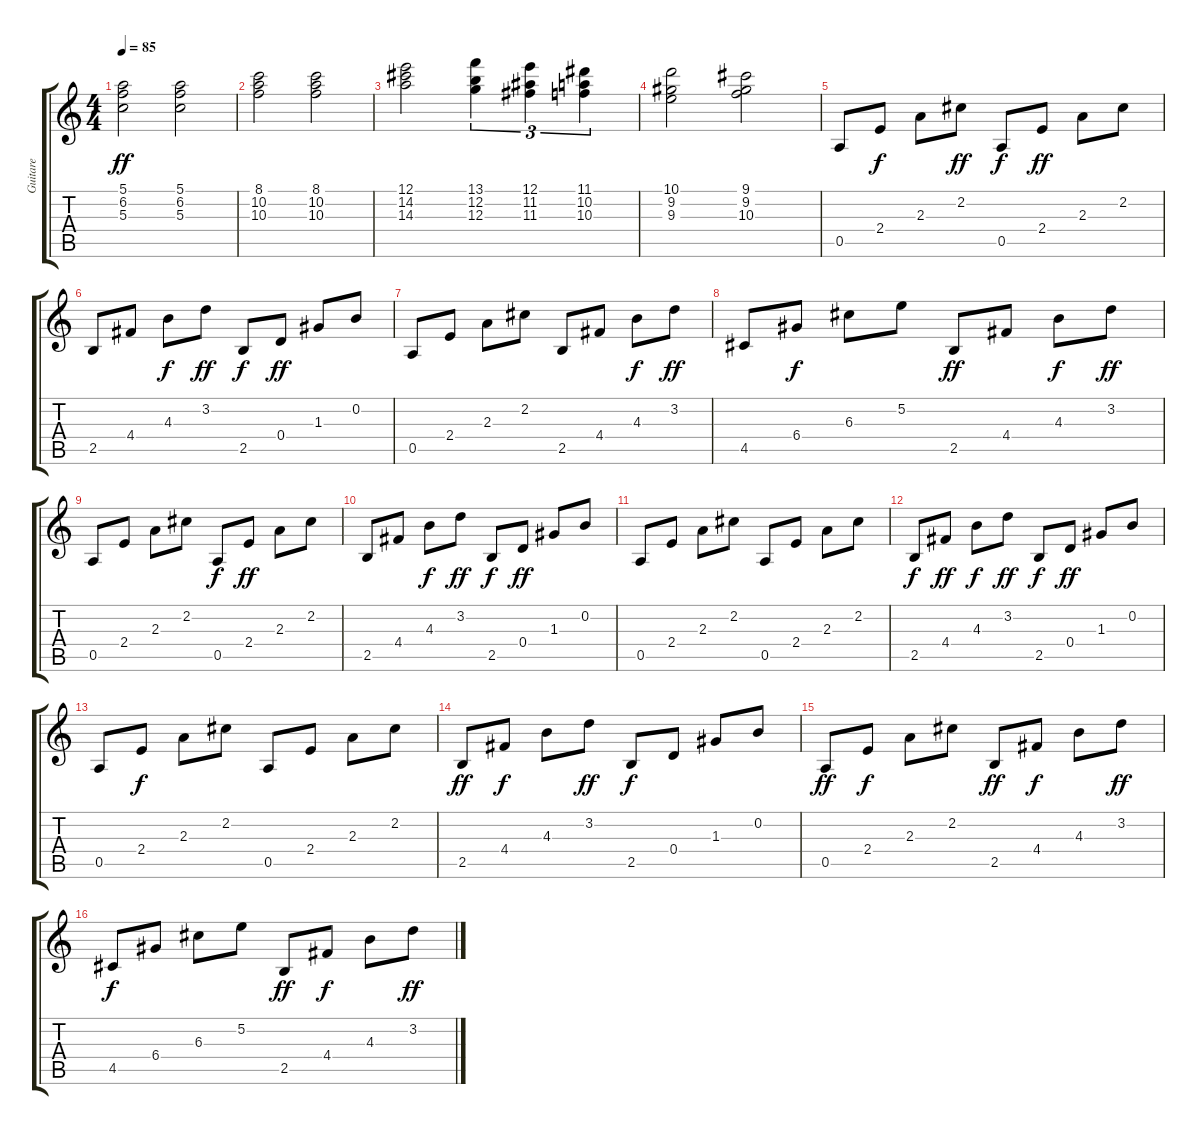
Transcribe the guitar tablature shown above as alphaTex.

\track ("Guitare" "Guitare") {instrument acousticguitarnylon}
\staff {score tabs}
\tuning (E4 B3 G3 D3 A2 E2) {hide}
\ts (4 4)
\tempo 85
\clef g2
\ks c
(5.1 6.2 5.3).2{dy ff} (5.1 6.2 5.3).2 |
(8.1 10.2 10.3).2 (8.1 10.2 10.3).2 |
(12.1 14.2 14.3).2 (13.1 12.2 12.3).4{tu (3 2)} (12.1 11.2 11.3).4{tu (3 2)} (11.1 10.2 10.3).4{tu (3 2)} |
(10.1 9.2 9.3).2 (9.1 9.2 10.3).2 |
0.5.8 2.4.8{dy f} 2.3.8 2.2.8{dy ff} 0.5.8{dy f} 2.4.8{dy ff} 2.3.8 2.2.8 |
2.5.8 4.4.8 4.3.8{dy f} 3.2.8{dy ff} 2.5.8{dy f} 0.4.8{dy ff} 1.3.8 0.2.8 |
0.5.8 2.4.8 2.3.8 2.2.8 2.5.8 4.4.8 4.3.8{dy f} 3.2.8{dy ff} |
4.5.8 6.4.8{dy f} 6.3.8 5.2.8 2.5.8{dy ff} 4.4.8 4.3.8{dy f} 3.2.8{dy ff} |
0.5.8 2.4.8 2.3.8 2.2.8 0.5.8{dy f} 2.4.8{dy ff} 2.3.8 2.2.8 |
2.5.8 4.4.8 4.3.8{dy f} 3.2.8{dy ff} 2.5.8{dy f} 0.4.8{dy ff} 1.3.8 0.2.8 |
0.5.8 2.4.8 2.3.8 2.2.8 0.5.8 2.4.8 2.3.8 2.2.8 |
2.5.8{dy f} 4.4.8{dy ff} 4.3.8{dy f} 3.2.8{dy ff} 2.5.8{dy f} 0.4.8{dy ff} 1.3.8 0.2.8 |
0.5.8 2.4.8{dy f} 2.3.8 2.2.8 0.5.8 2.4.8 2.3.8 2.2.8 |
2.5.8{dy ff} 4.4.8{dy f} 4.3.8 3.2.8{dy ff} 2.5.8{dy f} 0.4.8 1.3.8 0.2.8 |
0.5.8{dy ff} 2.4.8{dy f} 2.3.8 2.2.8 2.5.8{dy ff} 4.4.8{dy f} 4.3.8 3.2.8{dy ff} |
4.5.8{dy f} 6.4.8 6.3.8 5.2.8 2.5.8{dy ff} 4.4.8{dy f} 4.3.8 3.2.8{dy ff}
